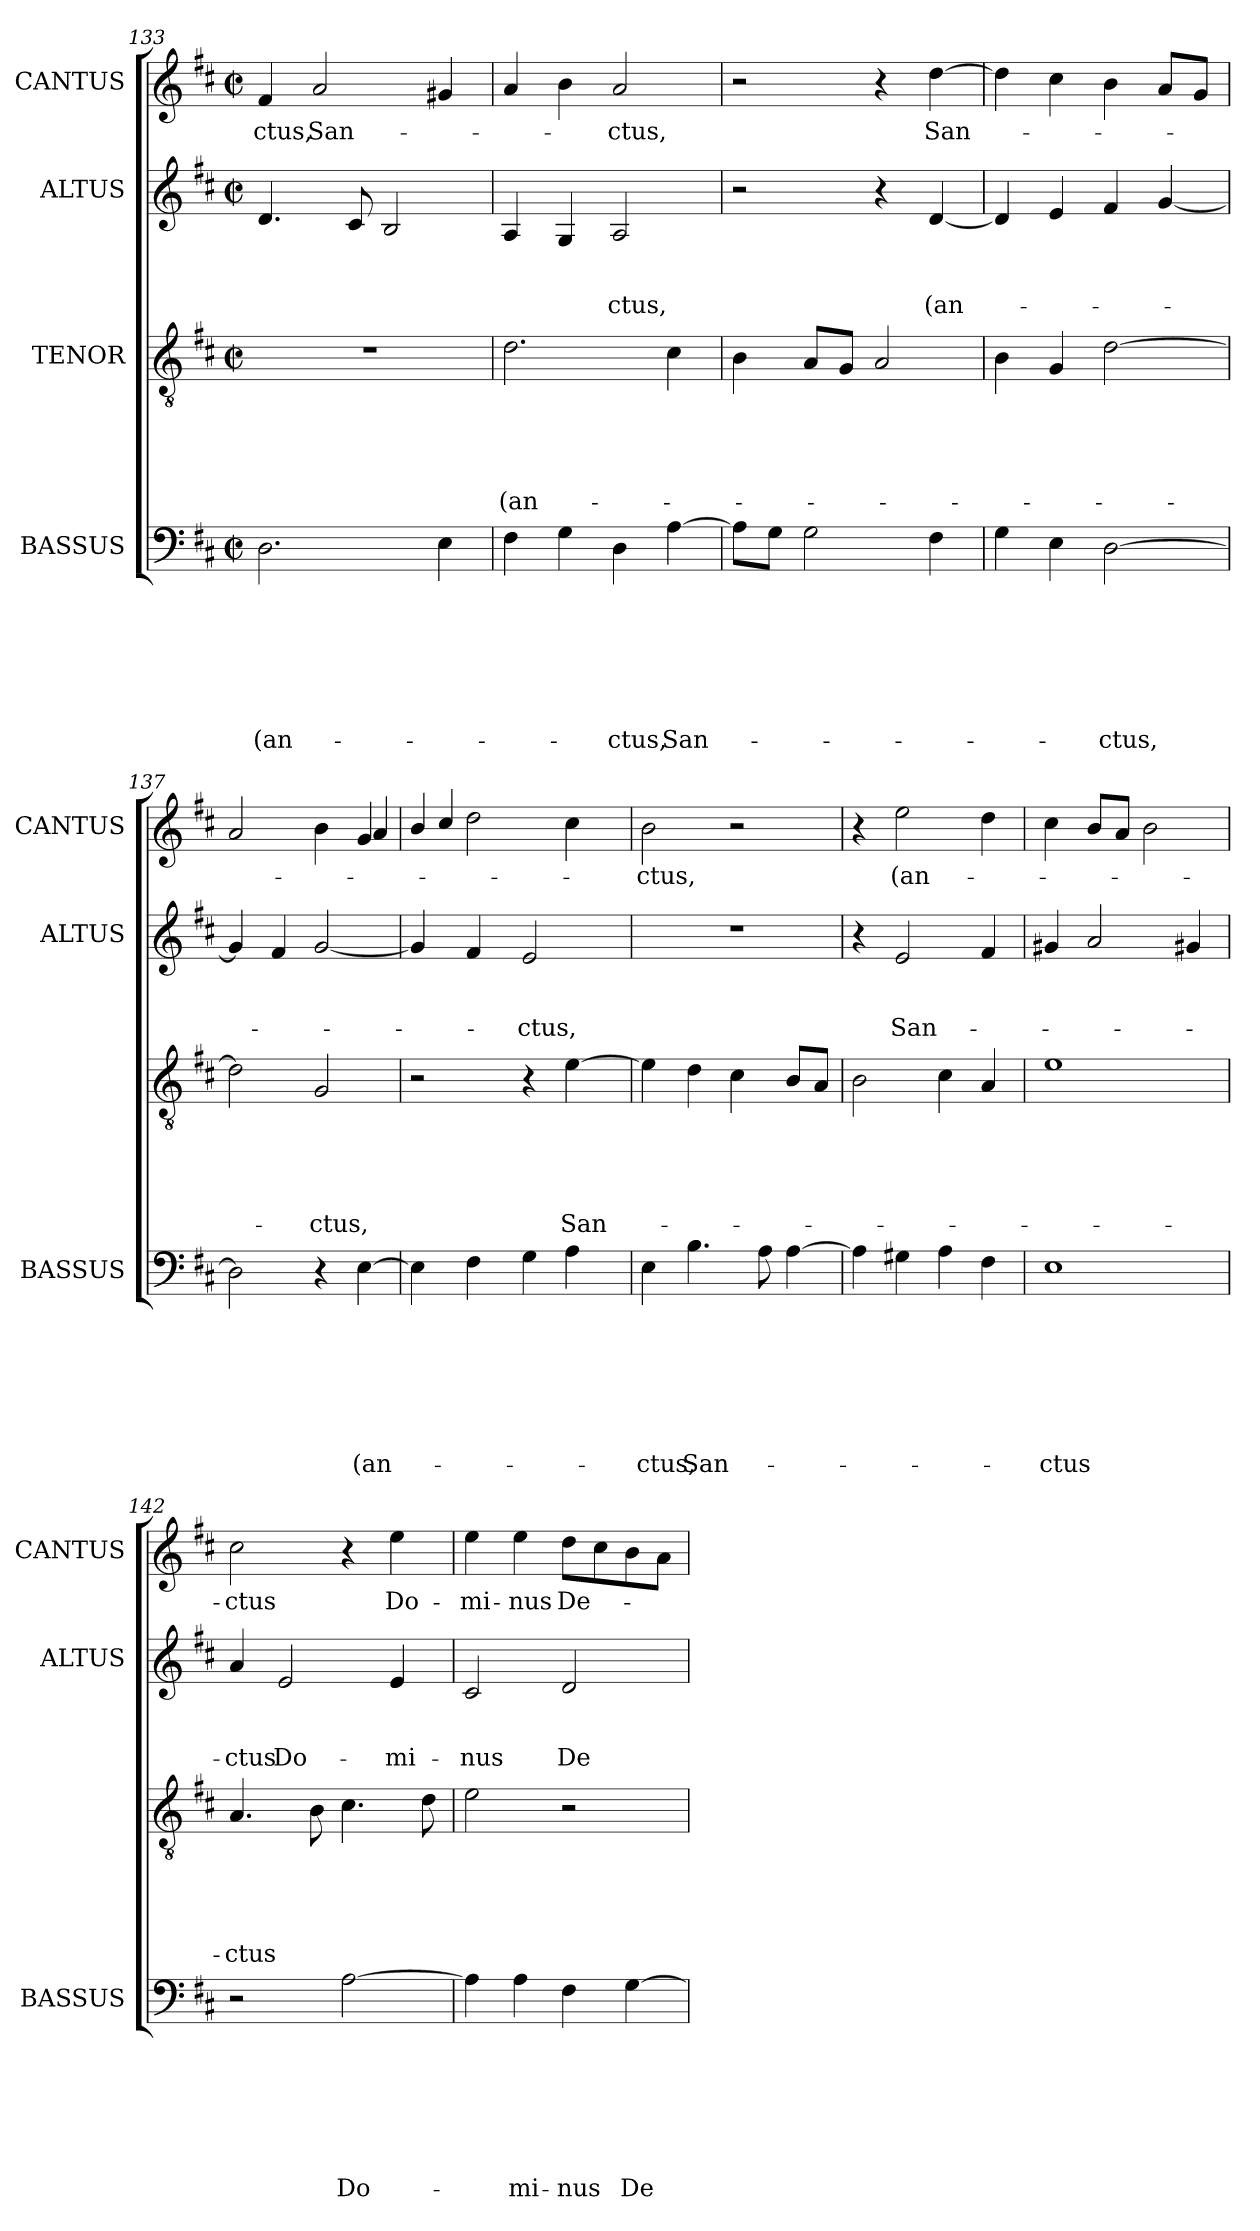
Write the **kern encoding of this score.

**kern	**text	**text	**text	**text	**text	**text	**text	**kern	**text	**text	**text	**text	**text	**kern	**text	**text	**text	**kern	**text
*part4	*part4	*part4	*part4	*part4	*part4	*part4	*part4	*part3	*part3	*part3	*part3	*part3	*part3	*part2	*part2	*part2	*part2	*part1	*part1
*staff4	*staff4	*staff4	*staff4	*staff4	*staff4	*staff4	*staff4	*staff3	*staff3	*staff3	*staff3	*staff3	*staff3	*staff2	*staff2	*staff2	*staff2	*staff1	*staff1
*I"BASSUS	*	*	*	*	*	*	*	*I"TENOR	*	*	*	*	*	*I"ALTUS	*	*	*	*I"CANTUS	*
*I'BASSUS	*	*	*	*	*	*	*	*	*	*	*	*	*	*I'ALTUS	*	*	*	*I'CANTUS	*
*clefF4	*	*	*	*	*	*	*	*clefGv2	*	*	*	*	*	*clefG2	*	*	*	*clefG2	*
*k[f#c#]	*	*	*	*	*	*	*	*k[f#c#]	*	*	*	*	*	*k[f#c#]	*	*	*	*k[f#c#]	*
*D:	*	*	*	*	*	*	*	*D:	*	*	*	*	*	*D:	*	*	*	*D:	*
*M2/2	*	*	*	*	*	*	*	*M2/2	*	*	*	*	*	*M2/2	*	*	*	*M2/2	*
*met(c|)	*	*	*	*	*	*	*	*met(c|)	*	*	*	*	*	*met(c|)	*	*	*	*met(c|)	*
=133	=133	=133	=133	=133	=133	=133	=133	=133	=133	=133	=133	=133	=133	=133	=133	=133	=133	=133	=133
!	!	!	!	!	!	!	!LO:LY:b	!	!	!	!	!	!	!	!	!	!	!	!LO:LY:b
2.D\	.	.	.	.	.	.	(an-	1r	.	.	.	.	.	4.d/	.	.	.	4f#/	-ctus,
!	!	!	!	!	!	!	!	!	!	!	!	!	!	!	!	!	!	!	!LO:LY:b
.	.	.	.	.	.	.	.	.	.	.	.	.	.	.	.	.	.	2a/	San-
.	.	.	.	.	.	.	.	.	.	.	.	.	.	8c#/	.	.	.	.	.
.	.	.	.	.	.	.	.	.	.	.	.	.	.	2B/	.	.	.	.	.
4E\	.	.	.	.	.	.	.	.	.	.	.	.	.	.	.	.	.	4g#X/	.
=134	=134	=134	=134	=134	=134	=134	=134	=134	=134	=134	=134	=134	=134	=134	=134	=134	=134	=134	=134
!	!	!	!	!	!	!	!	!	!	!	!	!	!LO:LY:b	!	!	!	!	!	!
4F#\	.	.	.	.	.	.	.	2.d\	.	.	.	.	(an-	4A/	.	.	.	4a/	.
4G\	.	.	.	.	.	.	.	.	.	.	.	.	.	4G/	.	.	.	4b\	.
!	!	!	!	!	!	!	!LO:LY:b	!	!	!	!	!	!	!	!	!	!LO:LY:b	!	!LO:LY:b
4D\	.	.	.	.	.	.	-ctus,	.	.	.	.	.	.	2A/	.	.	-ctus,	2a/	-ctus,
!	!	!	!	!	!	!	!LO:LY:b	!	!	!	!	!	!	!	!	!	!	!	!
[>4A\	.	.	.	.	.	.	San-	4c#\	.	.	.	.	.	.	.	.	.	.	.
=135	=135	=135	=135	=135	=135	=135	=135	=135	=135	=135	=135	=135	=135	=135	=135	=135	=135	=135	=135
8A\L]	.	.	.	.	.	.	.	4B\	.	.	.	.	.	2r	.	.	.	2r	.
8G\J	.	.	.	.	.	.	.	.	.	.	.	.	.	.	.	.	.	.	.
2G\	.	.	.	.	.	.	.	8A/L	.	.	.	.	.	.	.	.	.	.	.
.	.	.	.	.	.	.	.	8G/J	.	.	.	.	.	.	.	.	.	.	.
.	.	.	.	.	.	.	.	2A/	.	.	.	.	.	4r	.	.	.	4r	.
!	!	!	!	!	!	!	!	!	!	!	!	!	!	!	!	!	!LO:LY:b	!	!LO:LY:b
4F#\	.	.	.	.	.	.	.	.	.	.	.	.	.	[<4d/	.	.	(an-	[<4dd\	San-
!!LO:LB:g=z
=136	=136	=136	=136	=136	=136	=136	=136	=136	=136	=136	=136	=136	=136	=136	=136	=136	=136	=136	=136
4G\	.	.	.	.	.	.	.	4B\	.	.	.	.	.	4d/]	.	.	.	4dd\]	.
4E\	.	.	.	.	.	.	.	4G/	.	.	.	.	.	4e/	.	.	.	4cc#\	.
!	!	!	!	!	!	!	!LO:LY:b	!	!	!	!	!	!	!	!	!	!	!	!
[>2D\	.	.	.	.	.	.	-ctus,	[>2d\	.	.	.	.	.	4f#/	.	.	.	4b\	.
.	.	.	.	.	.	.	.	.	.	.	.	.	.	[<4g/	.	.	.	8a/L	.
.	.	.	.	.	.	.	.	.	.	.	.	.	.	.	.	.	.	8g/J	.
=137	=137	=137	=137	=137	=137	=137	=137	=137	=137	=137	=137	=137	=137	=137	=137	=137	=137	=137	=137
*	*	*	*	*	*	*	*	*	*	*	*	*	*	*	*	*	*	*^	*
2D\]	.	.	.	.	.	.	.	2d\]	.	.	.	.	.	4g/]	.	.	.	2a/	2.ryy	.
.	.	.	.	.	.	.	.	.	.	.	.	.	.	4f#/	.	.	.	.	.	.
!	!	!	!	!	!	!	!	!	!	!	!	!	!LO:LY:b	!	!	!	!	!	!	!
4r	.	.	.	.	.	.	.	2G/	.	.	.	.	-ctus,	[<2g/	.	.	.	4b\	.	.
!	!	!	!	!	!	!	!LO:LY:b	!	!	!	!	!	!	!	!	!	!	!	!	!
[>4E\	.	.	.	.	.	.	(an-	.	.	.	.	.	.	.	.	.	.	4g/	4a/	.
=138	=138	=138	=138	=138	=138	=138	=138	=138	=138	=138	=138	=138	=138	=138	=138	=138	=138	=138	=138	=138
4E\]	.	.	.	.	.	.	.	2r	.	.	.	.	.	4g/]	.	.	.	4b/	8ryy	.
.	.	.	.	.	.	.	.	.	.	.	.	.	.	.	.	.	.	.	4cc#/	.
4F#\	.	.	.	.	.	.	.	.	.	.	.	.	.	4f#/	.	.	.	2dd\	.	.
.	.	.	.	.	.	.	.	.	.	.	.	.	.	.	.	.	.	.	2ryy	.
!	!	!	!	!	!	!	!	!	!	!	!	!	!	!	!	!	!LO:LY:b	!	!	!
4G\	.	.	.	.	.	.	.	4r	.	.	.	.	.	2e/	.	.	-ctus,	.	.	.
!	!	!	!	!	!	!	!	!	!	!	!	!	!LO:LY:b	!	!	!	!	!	!	!
4A\	.	.	.	.	.	.	.	[>4e\	.	.	.	.	San-	.	.	.	.	4cc#\	.	.
.	.	.	.	.	.	.	.	.	.	.	.	.	.	.	.	.	.	.	8ryy	.
=139	=139	=139	=139	=139	=139	=139	=139	=139	=139	=139	=139	=139	=139	=139	=139	=139	=139	=139	=139	=139
!	!	!	!	!	!	!	!LO:LY:b	!	!	!	!	!	!	!	!	!	!	!	!	!LO:LY:b
*	*	*	*	*	*	*	*	*	*	*	*	*	*	*	*	*	*	*v	*v	*
4E\	.	.	.	.	.	.	-ctus,	4e\]	.	.	.	.	.	1r	.	.	.	2b\	-ctus,
!	!	!	!	!	!	!	!LO:LY:b	!	!	!	!	!	!	!	!	!	!	!	!
4.B\	.	.	.	.	.	.	San-	4d\	.	.	.	.	.	.	.	.	.	.	.
.	.	.	.	.	.	.	.	4c#\	.	.	.	.	.	.	.	.	.	2r	.
8A\	.	.	.	.	.	.	.	.	.	.	.	.	.	.	.	.	.	.	.
[>4A\	.	.	.	.	.	.	.	8B/L	.	.	.	.	.	.	.	.	.	.	.
.	.	.	.	.	.	.	.	8A/J	.	.	.	.	.	.	.	.	.	.	.
=140	=140	=140	=140	=140	=140	=140	=140	=140	=140	=140	=140	=140	=140	=140	=140	=140	=140	=140	=140
4A\]	.	.	.	.	.	.	.	2B\	.	.	.	.	.	4r	.	.	.	4r	.
!	!	!	!	!	!	!	!	!	!	!	!	!	!	!	!	!	!LO:LY:b	!	!LO:LY:b
4G#X\	.	.	.	.	.	.	.	.	.	.	.	.	.	2e/	.	.	San-	2ee\	(an-
4A\	.	.	.	.	.	.	.	4c#\	.	.	.	.	.	.	.	.	.	.	.
4F#\	.	.	.	.	.	.	.	4A/	.	.	.	.	.	4f#/	.	.	.	4dd\	.
=141	=141	=141	=141	=141	=141	=141	=141	=141	=141	=141	=141	=141	=141	=141	=141	=141	=141	=141	=141
!	!	!	!	!	!	!	!LO:LY:b	!	!	!	!	!	!	!	!	!	!	!	!
1E	.	.	.	.	.	.	-ctus	1e	.	.	.	.	.	4g#X/	.	.	.	4cc#\	.
.	.	.	.	.	.	.	.	.	.	.	.	.	.	2a/	.	.	.	8b/L	.
.	.	.	.	.	.	.	.	.	.	.	.	.	.	.	.	.	.	8a/J	.
.	.	.	.	.	.	.	.	.	.	.	.	.	.	.	.	.	.	2b\	.
.	.	.	.	.	.	.	.	.	.	.	.	.	.	4g#X/	.	.	.	.	.
!!LO:PB:g=z
=142	=142	=142	=142	=142	=142	=142	=142	=142	=142	=142	=142	=142	=142	=142	=142	=142	=142	=142	=142
!	!	!	!	!	!	!	!	!	!	!	!	!	!LO:LY:b	!	!	!	!LO:LY:b	!	!LO:LY:b
2r	.	.	.	.	.	.	.	4.A/	.	.	.	.	-ctus	4a/	.	.	-ctus	2cc#\	-ctus
!	!	!	!	!	!	!	!	!	!	!	!	!	!	!	!	!	!LO:LY:b	!	!
.	.	.	.	.	.	.	.	.	.	.	.	.	.	2e/	.	.	Do-	.	.
.	.	.	.	.	.	.	.	8B\	.	.	.	.	.	.	.	.	.	.	.
!	!	!	!	!	!	!	!LO:LY:b	!	!	!	!	!	!	!	!	!	!	!	!
[>2A\	.	.	.	.	.	.	Do-	4.c#\	.	.	.	.	.	.	.	.	.	4r	.
!	!	!	!	!	!	!	!	!	!	!	!	!	!	!	!	!	!LO:LY:b	!	!LO:LY:b
.	.	.	.	.	.	.	.	.	.	.	.	.	.	4e/	.	.	-mi-	4ee\	Do-
.	.	.	.	.	.	.	.	8d\	.	.	.	.	.	.	.	.	.	.	.
=143	=143	=143	=143	=143	=143	=143	=143	=143	=143	=143	=143	=143	=143	=143	=143	=143	=143	=143	=143
!	!	!	!	!	!	!	!	!	!	!	!	!	!	!	!	!	!LO:LY:b	!	!LO:LY:b
4A\]	.	.	.	.	.	.	.	2e\	.	.	.	.	.	2c#/	.	.	-nus	4ee\	-mi-
!	!	!	!	!	!	!	!LO:LY:b	!	!	!	!	!	!	!	!	!	!	!	!LO:LY:b
4A\	.	.	.	.	.	.	-mi-	.	.	.	.	.	.	.	.	.	.	4ee\	-nus
!	!	!	!	!	!	!	!LO:LY:b	!	!	!	!	!	!	!	!	!	!LO:LY:b	!	!LO:LY:b
4F#\	.	.	.	.	.	.	-nus	2r	.	.	.	.	.	2d/	.	.	De-	8dd\L	De-
.	.	.	.	.	.	.	.	.	.	.	.	.	.	.	.	.	.	8cc#\	.
!	!	!	!	!	!	!	!LO:LY:b	!	!	!	!	!	!	!	!	!	!	!	!
[>4G\	.	.	.	.	.	.	De-	.	.	.	.	.	.	.	.	.	.	8b\	.
.	.	.	.	.	.	.	.	.	.	.	.	.	.	.	.	.	.	8a\J	.
=	=	=	=	=	=	=	=	=	=	=	=	=	=	=	=	=	=	=	=
*-	*-	*-	*-	*-	*-	*-	*-	*-	*-	*-	*-	*-	*-	*-	*-	*-	*-	*-	*-
